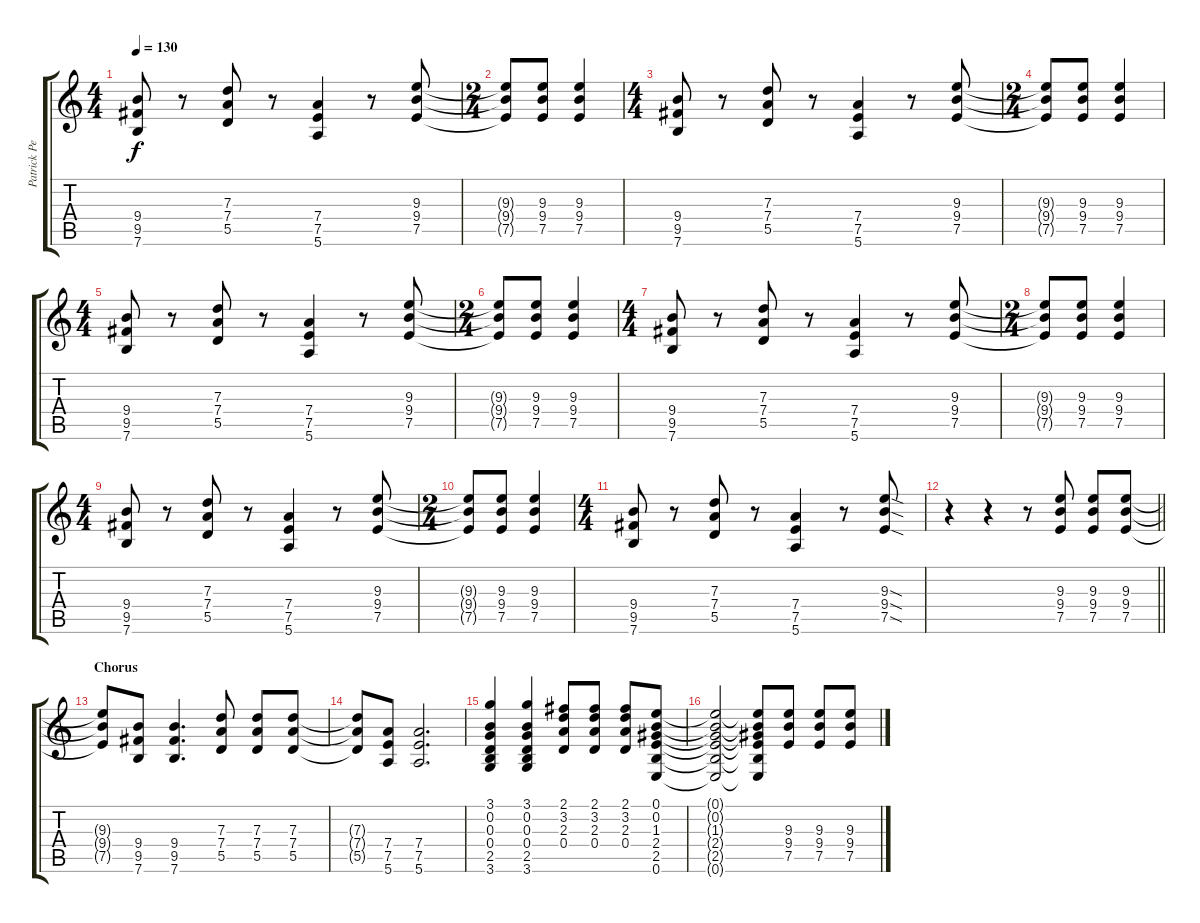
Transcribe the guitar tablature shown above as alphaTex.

\track ("Patrick Pentland" "Patrick Pe") {instrument overdrivenguitar}
\staff {score tabs}
\tuning (E4 B3 G3 D3 A2 E2) {hide}
\ts (4 4)
\tempo 130
\clef g2
\ks c
(9.4 9.5 7.6).8{dy f} r.8 (7.3 7.4 5.5).8 r.8 (7.4 7.5 5.6).4 r.8 (9.3 9.4 7.5).8 |
\ts (2 4)
(9.3{t} 9.4{t} 7.5{t}).8 (9.3 9.4 7.5).8 (9.3 9.4 7.5).4 |
\ts (4 4)
(9.4 9.5 7.6).8 r.8 (7.3 7.4 5.5).8 r.8 (7.4 7.5 5.6).4 r.8 (9.3 9.4 7.5).8 |
\ts (2 4)
(9.3{t} 9.4{t} 7.5{t}).8 (9.3 9.4 7.5).8 (9.3 9.4 7.5).4 |
\ts (4 4)
(9.4 9.5 7.6).8 r.8 (7.3 7.4 5.5).8 r.8 (7.4 7.5 5.6).4 r.8 (9.3 9.4 7.5).8 |
\ts (2 4)
(9.3{t} 9.4{t} 7.5{t}).8 (9.3 9.4 7.5).8 (9.3 9.4 7.5).4 |
\ts (4 4)
(9.4 9.5 7.6).8 r.8 (7.3 7.4 5.5).8 r.8 (7.4 7.5 5.6).4 r.8 (9.3 9.4 7.5).8 |
\ts (2 4)
(9.3{t} 9.4{t} 7.5{t}).8 (9.3 9.4 7.5).8 (9.3 9.4 7.5).4 |
\ts (4 4)
(9.4 9.5 7.6).8 r.8 (7.3 7.4 5.5).8 r.8 (7.4 7.5 5.6).4 r.8 (9.3 9.4 7.5).8 |
\ts (2 4)
(9.3{t} 9.4{t} 7.5{t}).8 (9.3 9.4 7.5).8 (9.3 9.4 7.5).4 |
\ts (4 4)
(9.4 9.5 7.6).8 r.8 (7.3 7.4 5.5).8 r.8 (7.4 7.5 5.6).4 r.8 (9.3{sod} 9.4{sod} 7.5{sod}).8 |
\barLineRight lightlight
r.4 r.4 r.8 (9.3 9.4 7.5).8 (9.3 9.4 7.5).8 (9.3 9.4 7.5).8 |
\section ("" "Chorus")
(9.3{t} 9.4{t} 7.5{t}).8 (9.4 9.5 7.6).8 (9.4 9.5 7.6).4{d} (7.3 7.4 5.5).8 (7.3 7.4 5.5).8 (7.3 7.4 5.5).8 |
(7.3{t} 7.4{t} 5.5{t}).8 (7.4 7.5 5.6).8 (7.4 7.5 5.6).2{d} |
(3.1 0.2 0.3 0.4 2.5 3.6).4 (3.1 0.2 0.3 0.4 2.5 3.6).4 (2.1 3.2 2.3 0.4).8 (2.1 3.2 2.3 0.4).8 (2.1 3.2 2.3 0.4).8 (0.1 0.2 1.3 2.4 2.5 0.6).8 |
(0.1{t} 0.2{t} 1.3{t} 2.4{t} 2.5{t} 0.6{t}).2 (0.1{t} 0.2{t} 1.3{t} 2.4{t} 2.5{t} 0.6{t}).8 (9.3 9.4 7.5).8 (9.3 9.4 7.5).8 (9.3 9.4 7.5).8
